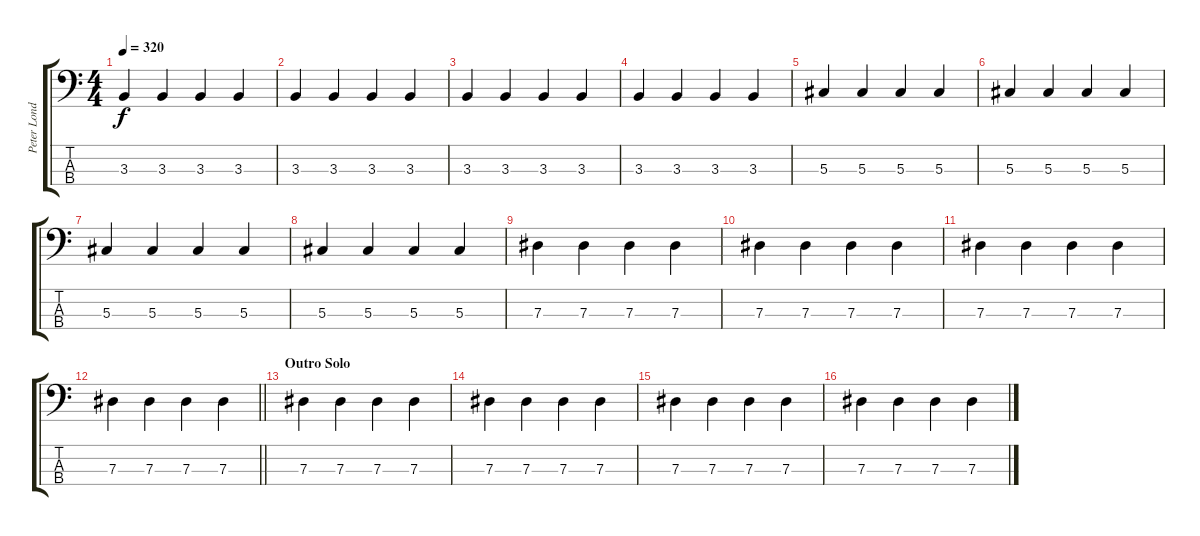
\track ("Peter London (Bass)" "Peter Lond") {instrument electricbassfinger}
\staff {score tabs}
\tuning (Gb2 Db2 Ab1 Eb1) {hide}
\ts (4 4)
\tempo 320
\clef f4
\ks c
3.3.4{dy f} 3.3.4 3.3.4 3.3.4 |
3.3.4 3.3.4 3.3.4 3.3.4 |
3.3.4 3.3.4 3.3.4 3.3.4 |
3.3.4 3.3.4 3.3.4 3.3.4 |
5.3.4 5.3.4 5.3.4 5.3.4 |
5.3.4 5.3.4 5.3.4 5.3.4 |
5.3.4 5.3.4 5.3.4 5.3.4 |
5.3.4 5.3.4 5.3.4 5.3.4 |
7.3.4 7.3.4 7.3.4 7.3.4 |
7.3.4 7.3.4 7.3.4 7.3.4 |
7.3.4 7.3.4 7.3.4 7.3.4 |
\barLineRight lightlight
7.3.4 7.3.4 7.3.4 7.3.4 |
\section ("" "Outro Solo")
7.3.4 7.3.4 7.3.4 7.3.4 |
7.3.4 7.3.4 7.3.4 7.3.4 |
7.3.4 7.3.4 7.3.4 7.3.4 |
7.3.4 7.3.4 7.3.4 7.3.4
